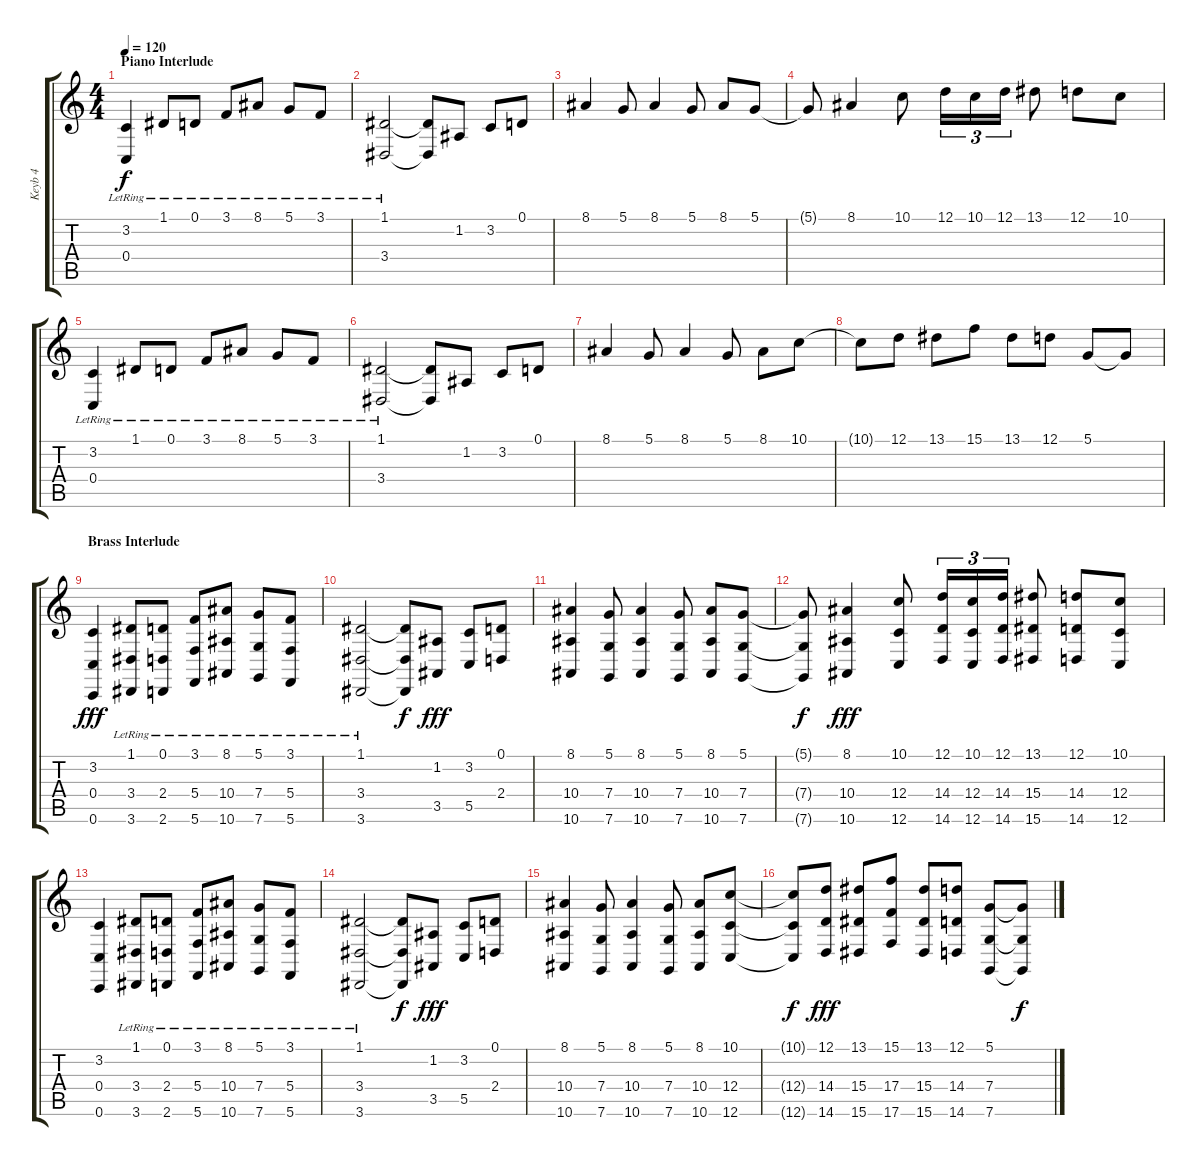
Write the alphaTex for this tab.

\track ("Keyb 4" "Keyb 4") {instrument pad4choir}
\staff {score tabs}
\tuning (D4 A3 F3 C3 G2 C2) {hide}
\ts (4 4)
\section ("" "Piano Interlude")
\tempo 120
\clef g2
\ks c
(3.2{lr} 0.4).4{dy f volume 16 instrument acousticgrandpiano} 1.1{lr}.8 0.1{lr}.8 3.1{lr}.8 8.1{lr}.8 5.1{lr}.8 3.1{lr}.8 |
(1.1{lr} 3.4).2 (1.1{t} 3.4{t}).8 1.2.8 3.2.8 0.1.8 |
8.1.4 5.1.8 8.1.4 5.1.8 8.1.8 5.1.8 |
5.1{t}.8 8.1.4 10.1.8 12.1.16{tu (3 2)} 10.1.16{tu (3 2)} 12.1.16{tu (3 2)} 13.1.8 12.1.8 10.1.8 |
(3.2{lr} 0.4).4{volume 16 instrument acousticgrandpiano} 1.1{lr}.8 0.1{lr}.8 3.1{lr}.8 8.1{lr}.8 5.1{lr}.8 3.1{lr}.8 |
(1.1{lr} 3.4).2 (1.1{t} 3.4{t}).8 1.2.8 3.2.8 0.1.8 |
8.1.4 5.1.8 8.1.4 5.1.8 8.1.8 10.1.8 |
10.1{t}.8 12.1.8 13.1.8 15.1.8 13.1.8 12.1.8 5.1.8 5.1{t}.8 |
\section ("" "Brass Interlude")
(3.2 0.4 0.6).4{dy fff volume 16 balance 8 instrument tuba} (1.1{lr} 3.4 3.6).8 (0.1{lr} 2.4 2.6).8 (3.1{lr} 5.4 5.6).8 (8.1{lr} 10.4 10.6).8 (5.1{lr} 7.4 7.6).8 (3.1{lr} 5.4 5.6).8 |
(1.1{lr} 3.4 3.6).2 (1.1{t} 3.4{t} 3.6{t}).8{dy f} (1.2 3.5).8{dy fff} (3.2 5.5).8 (0.1 2.4).8 |
(8.1 10.4 10.6).4 (5.1 7.4 7.6).8 (8.1 10.4 10.6).4 (5.1 7.4 7.6).8 (8.1 10.4 10.6).8 (5.1 7.4 7.6).8 |
(5.1{t} 7.4{t} 7.6{t}).8{dy f} (8.1 10.4 10.6).4{dy fff} (10.1 12.4 12.6).8 (12.1 14.4 14.6).16{tu (3 2)} (10.1 12.4 12.6).16{tu (3 2)} (12.1 14.4 14.6).16{tu (3 2)} (13.1 15.4 15.6).8 (12.1 14.4 14.6).8 (10.1 12.4 12.6).8 |
(3.2 0.4 0.6).4{volume 16 balance 8 instrument tuba} (1.1{lr} 3.4 3.6).8 (0.1{lr} 2.4 2.6).8 (3.1{lr} 5.4 5.6).8 (8.1{lr} 10.4 10.6).8 (5.1{lr} 7.4 7.6).8 (3.1{lr} 5.4 5.6).8 |
(1.1{lr} 3.4 3.6).2 (1.1{t} 3.4{t} 3.6{t}).8{dy f} (1.2 3.5).8{dy fff} (3.2 5.5).8 (0.1 2.4).8 |
(8.1 10.4 10.6).4 (5.1 7.4 7.6).8 (8.1 10.4 10.6).4 (5.1 7.4 7.6).8 (8.1 10.4 10.6).8 (10.1 12.4 12.6).8 |
(10.1{t} 12.4{t} 12.6{t}).8{dy f} (12.1 14.4 14.6).8{dy fff} (13.1 15.4 15.6).8 (15.1 17.4 17.6).8 (13.1 15.4 15.6).8 (12.1 14.4 14.6).8 (5.1 7.4 7.6).8 (5.1{t} 7.4{t} 7.6{t}).8{dy f}
